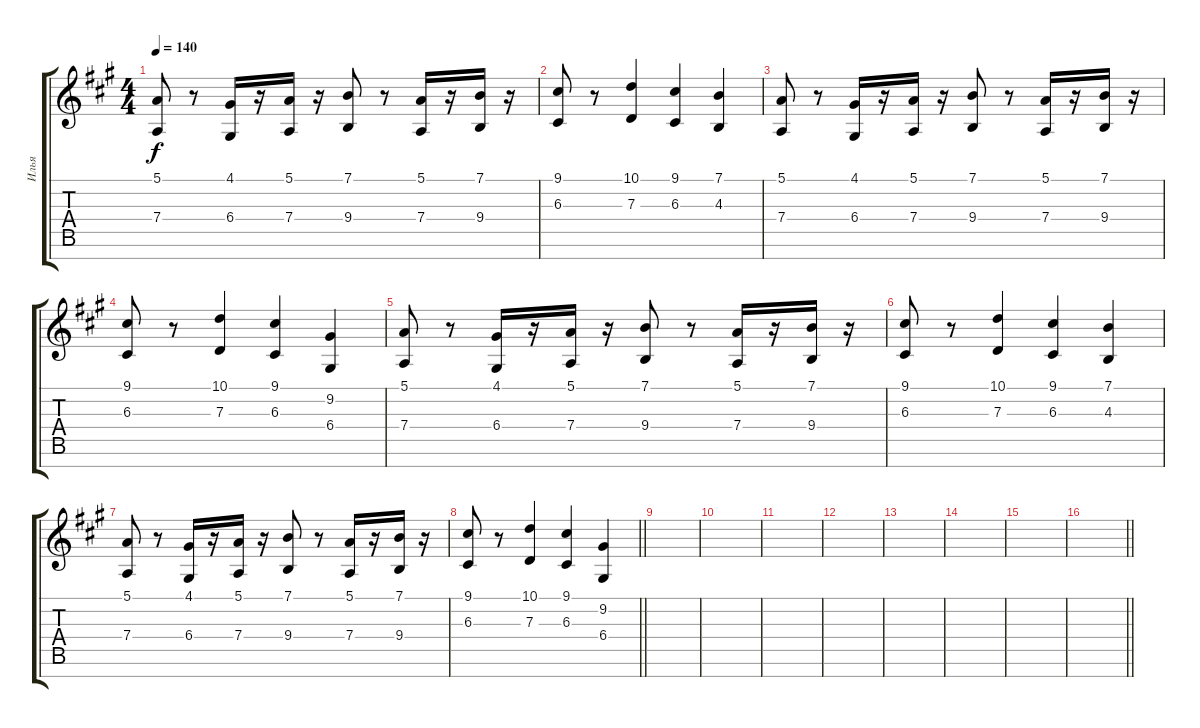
\track ("Илья" "Илья") {instrument stringensemble1}
\staff {score tabs}
\tuning (E4 B3 G3 D3 A2 E2 B1) {hide}
\ts (4 4)
\tempo 140
\clef g2
\ks f#minor
(5.1 7.4).8{dy f} r.8 (4.1 6.4).16 r.16 (5.1 7.4).16 r.16 (7.1 9.4).8 r.8 (5.1 7.4).16 r.16 (7.1 9.4).16 r.16 |
(9.1 6.3).8 r.8 (10.1 7.3).4 (9.1 6.3).4 (7.1 4.3).4 |
(5.1 7.4).8 r.8 (4.1 6.4).16 r.16 (5.1 7.4).16 r.16 (7.1 9.4).8 r.8 (5.1 7.4).16 r.16 (7.1 9.4).16 r.16 |
(9.1 6.3).8 r.8 (10.1 7.3).4 (9.1 6.3).4 (9.2 6.4).4 |
(5.1 7.4).8 r.8 (4.1 6.4).16 r.16 (5.1 7.4).16 r.16 (7.1 9.4).8 r.8 (5.1 7.4).16 r.16 (7.1 9.4).16 r.16 |
(9.1 6.3).8 r.8 (10.1 7.3).4 (9.1 6.3).4 (7.1 4.3).4 |
(5.1 7.4).8 r.8 (4.1 6.4).16 r.16 (5.1 7.4).16 r.16 (7.1 9.4).8 r.8 (5.1 7.4).16 r.16 (7.1 9.4).16 r.16 |
\barLineRight lightlight
(9.1 6.3).8 r.8 (10.1 7.3).4 (9.1 6.3).4 (9.2 6.4).4 |
\section ("" "")
|
|
|
|
|
|
|
\barLineRight lightlight
